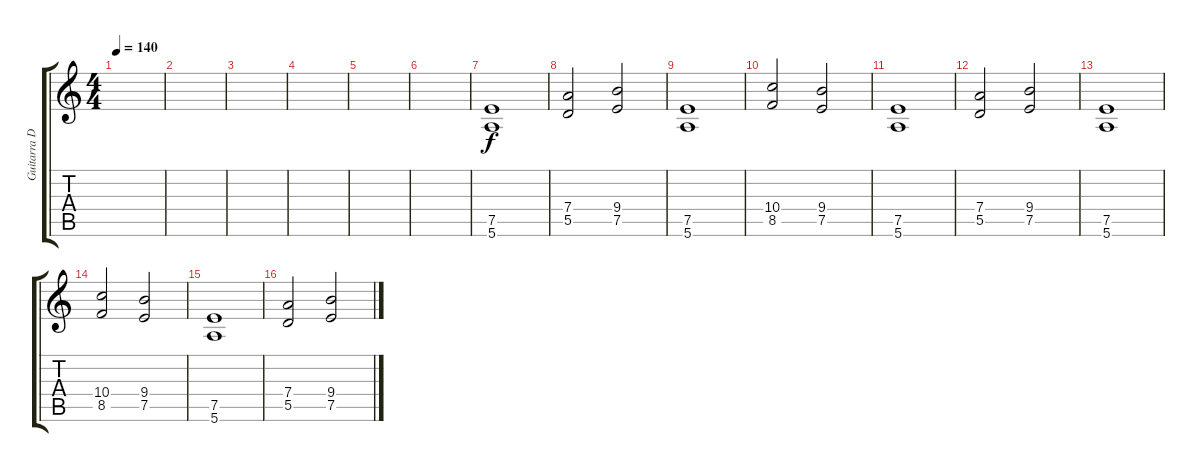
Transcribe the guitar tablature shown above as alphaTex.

\track ("Guitarra Dist." "Guitarra D") {instrument overdrivenguitar}
\staff {score tabs}
\tuning (E4 B3 G3 D3 A2 E2) {hide}
\ts (4 4)
\tempo 140
\clef g2
\ks c
|
|
|
|
|
|
(7.5 5.6).1 |
(7.4 5.5).2 (9.4 7.5).2 |
(7.5 5.6).1 |
(10.4 8.5).2 (9.4 7.5).2 |
(7.5 5.6).1 |
(7.4 5.5).2 (9.4 7.5).2 |
(7.5 5.6).1 |
(10.4 8.5).2 (9.4 7.5).2 |
(7.5 5.6).1 |
(7.4 5.5).2 (9.4 7.5).2
